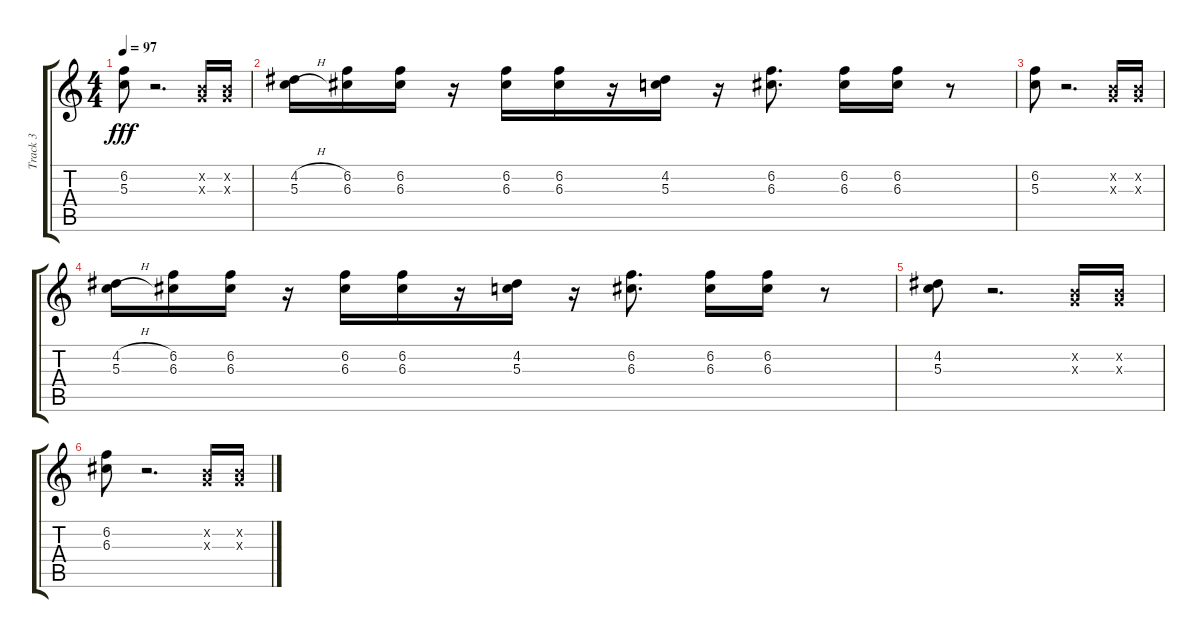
\track ("Track 3" "Track 3") {instrument electricguitarjazz}
\staff {score tabs}
\tuning (E4 B3 G3 D3 A2 E2) {hide}
\ts (4 4)
\tempo 97
\clef g2
\ks c
(6.2 5.3).8{dy fff} r.2{d} (0.2{x} 0.3{x}).16 (0.2{x} 0.3{x}).16 |
(4.2{h} 5.3{h}).16 (6.2 6.3).16 (6.2 6.3).16 r.16 (6.2 6.3).16 (6.2 6.3).16 r.16 (4.2 5.3).16 r.16 (6.2 6.3).8{d} (6.2 6.3).16 (6.2 6.3).16 r.8 |
(6.2 5.3).8 r.2{d} (0.2{x} 0.3{x}).16 (0.2{x} 0.3{x}).16 |
(4.2{h} 5.3{h}).16 (6.2 6.3).16 (6.2 6.3).16 r.16 (6.2 6.3).16 (6.2 6.3).16 r.16 (4.2 5.3).16 r.16 (6.2 6.3).8{d} (6.2 6.3).16 (6.2 6.3).16 r.8 |
(4.2 5.3).8 r.2{d} (0.2{x} 0.3{x}).16 (0.2{x} 0.3{x}).16 |
(6.2 6.3).8 r.2{d} (0.2{x} 0.3{x}).16 (0.2{x} 0.3{x}).16
